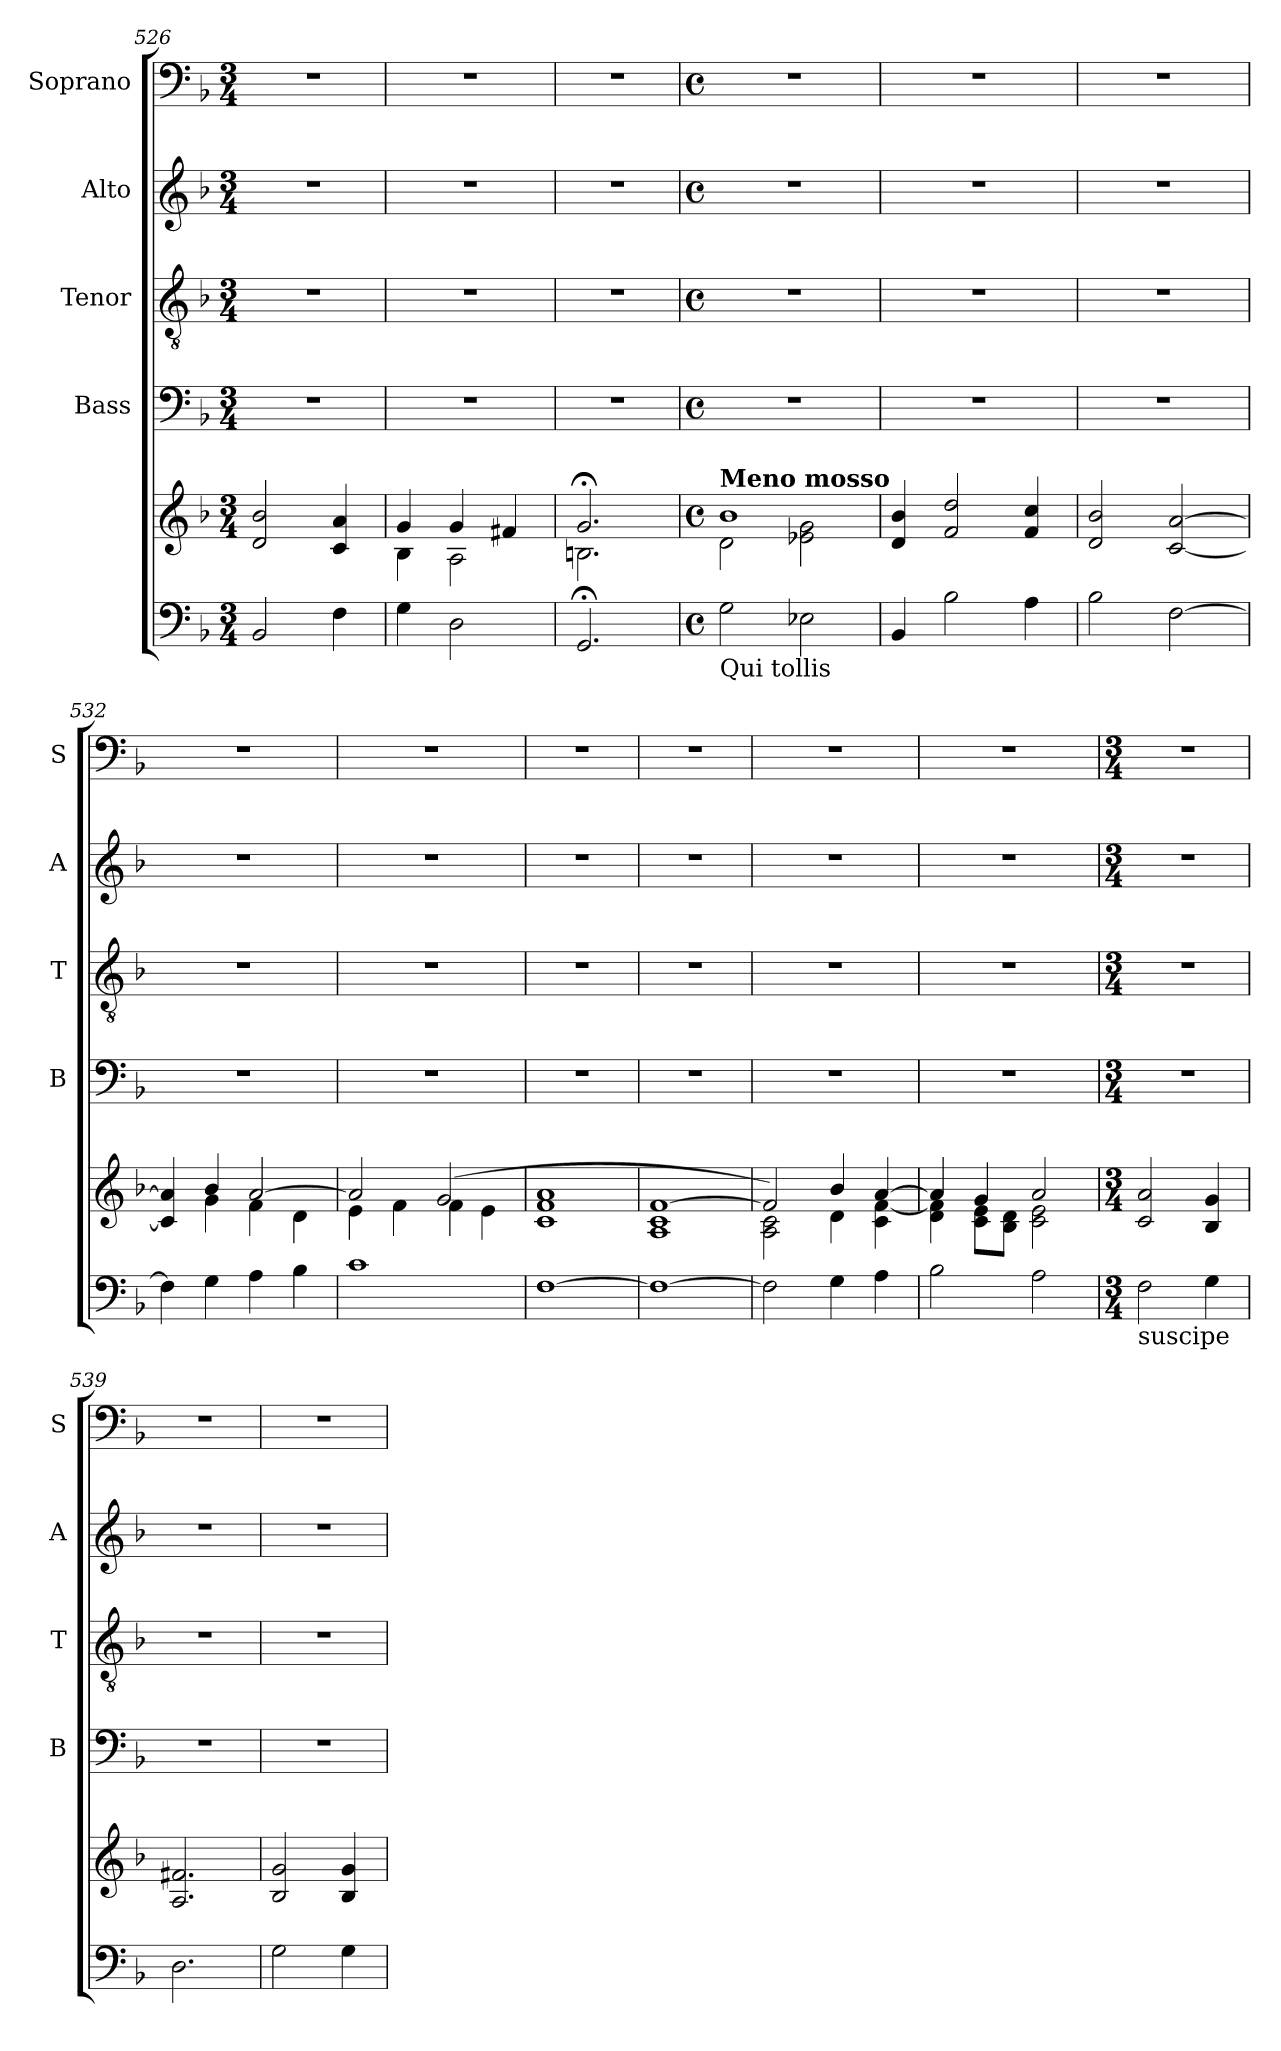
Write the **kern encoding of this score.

**kern	**kern	**kern	**kern	**kern	**kern
*part6	*part5	*part4	*part3	*part2	*part1
*staff6	*staff5	*staff4	*staff3	*staff2	*staff1
*	*	*I"Bass	*I"Tenor	*I"Alto	*I"Soprano
*	*	*I'B	*I'T	*I'A	*I'S
*clefF4	*clefG2	*clefF4	*clefGv2	*clefG2	*clefF4
*k[b-]	*k[b-]	*k[b-]	*k[b-]	*k[b-]	*k[b-]
*F:	*F:	*F:	*F:	*F:	*F:
*M3/4	*M3/4	*M3/4	*M3/4	*M3/4	*M3/4
=526	=526	=526	=526	=526	=526
2BB-/	2d/ 2b-/	2.r	2.r	2.r	2.r
4F\	4c/ 4a/	.	.	.	.
=527	=527	=527	=527	=527	=527
*	*^	*	*	*	*
4G\	4g/	4B-\	2.r	2.r	2.r	2.r
2D\	4g/	2A\	.	.	.	.
.	4f#X/	.	.	.	.	.
=528	=528	=528	=528	=528	=528	=528
2.GG;/	2.g;</	2.Bn\	2.r	2.r	2.r	2.r
!!LO:LB:g=z
=529	=529	=529	=529	=529	=529	=529
*M4/4	*M4/4	*	*M4/4	*M4/4	*M4/4	*M4/4
*met(c)	*met(c)	*	*met(c)	*met(c)	*met(c)	*met(c)
!	!LO:TX:a:B:t=Meno mosso	!	!	!	!	!
!LO:TX:b:t=Qui tollis	!	!	!	!	!	!
2G\	1b-	2d\	1r	1r	1r	1r
2E-X\	.	2e-X\ 2g\	.	.	.	.
*	*v	*v	*	*	*	*
=530	=530	=530	=530	=530	=530
4BB-/	4d/ 4b-/	1r	1r	1r	1r
2B-\	2f/ 2dd/	.	.	.	.
4A\	4f/ 4cc/	.	.	.	.
=531	=531	=531	=531	=531	=531
2B-\	2d/ 2b-/	1r	1r	1r	1r
[>2F\	[<2c/ [>2a/	.	.	.	.
=532	=532	=532	=532	=532	=532
*	*^	*	*	*	*
4F\]	4c/] 4a/]	4ryy	1r	1r	1r	1r
4G\	4b-/	4g\	.	.	.	.
4A\	[>2a/	4f\	.	.	.	.
4B-\	.	4d\	.	.	.	.
=533	=533	=533	=533	=533	=533	=533
1c	2a/]	4e\	1r	1r	1r	1r
.	.	(<4f\	.	.	.	.
.	(2g/	4f\	.	.	.	.
.	.	4e\	.	.	.	.
*	*v	*v	*	*	*	*
=534	=534	=534	=534	=534	=534
[<1F	1c 1f 1a	1r	1r	1r	1r
!!LO:LB:g=z
=535	=535	=535	=535	=535	=535
1F_	1A 1c [>1f	1r	1r	1r	1r
=536	=536	=536	=536	=536	=536
*	*^	*	*	*	*
2F\]	2f/])	2A\ 2c\	1r	1r	1r	1r
4G\	4b-/	4d\	.	.	.	.
4A\	[>4a/	4c\ [<4f\	.	.	.	.
=537	=537	=537	=537	=537	=537	=537
2B-\	4a/]	4d\ 4f\]	1r	1r	1r	1r
.	4g/	8c\ 8e\L	.	.	.	.
.	.	8B-\ 8d\J	.	.	.	.
2A\	2a/	2c\ 2e\	.	.	.	.
*	*v	*v	*	*	*	*
=538	=538	=538	=538	=538	=538
*M3/4	*M3/4	*M3/4	*M3/4	*M3/4	*M3/4
*	*^	*	*	*	*
!LO:TX:b:t=suscipe	!	!	!	!	!	!
*	*v	*v	*	*	*	*
2F\	2c/ 2a/	2.r	2.r	2.r	2.r
4G\	4B-/ 4g/	.	.	.	.
=539	=539	=539	=539	=539	=539
2.D\	2.A/ 2.f#X/	2.r	2.r	2.r	2.r
=540	=540	=540	=540	=540	=540
2G\	2B-/ 2g/	2.r	2.r	2.r	2.r
4G\	4B-/ 4g/	.	.	.	.
=	=	=	=	=	=
*-	*-	*-	*-	*-	*-
